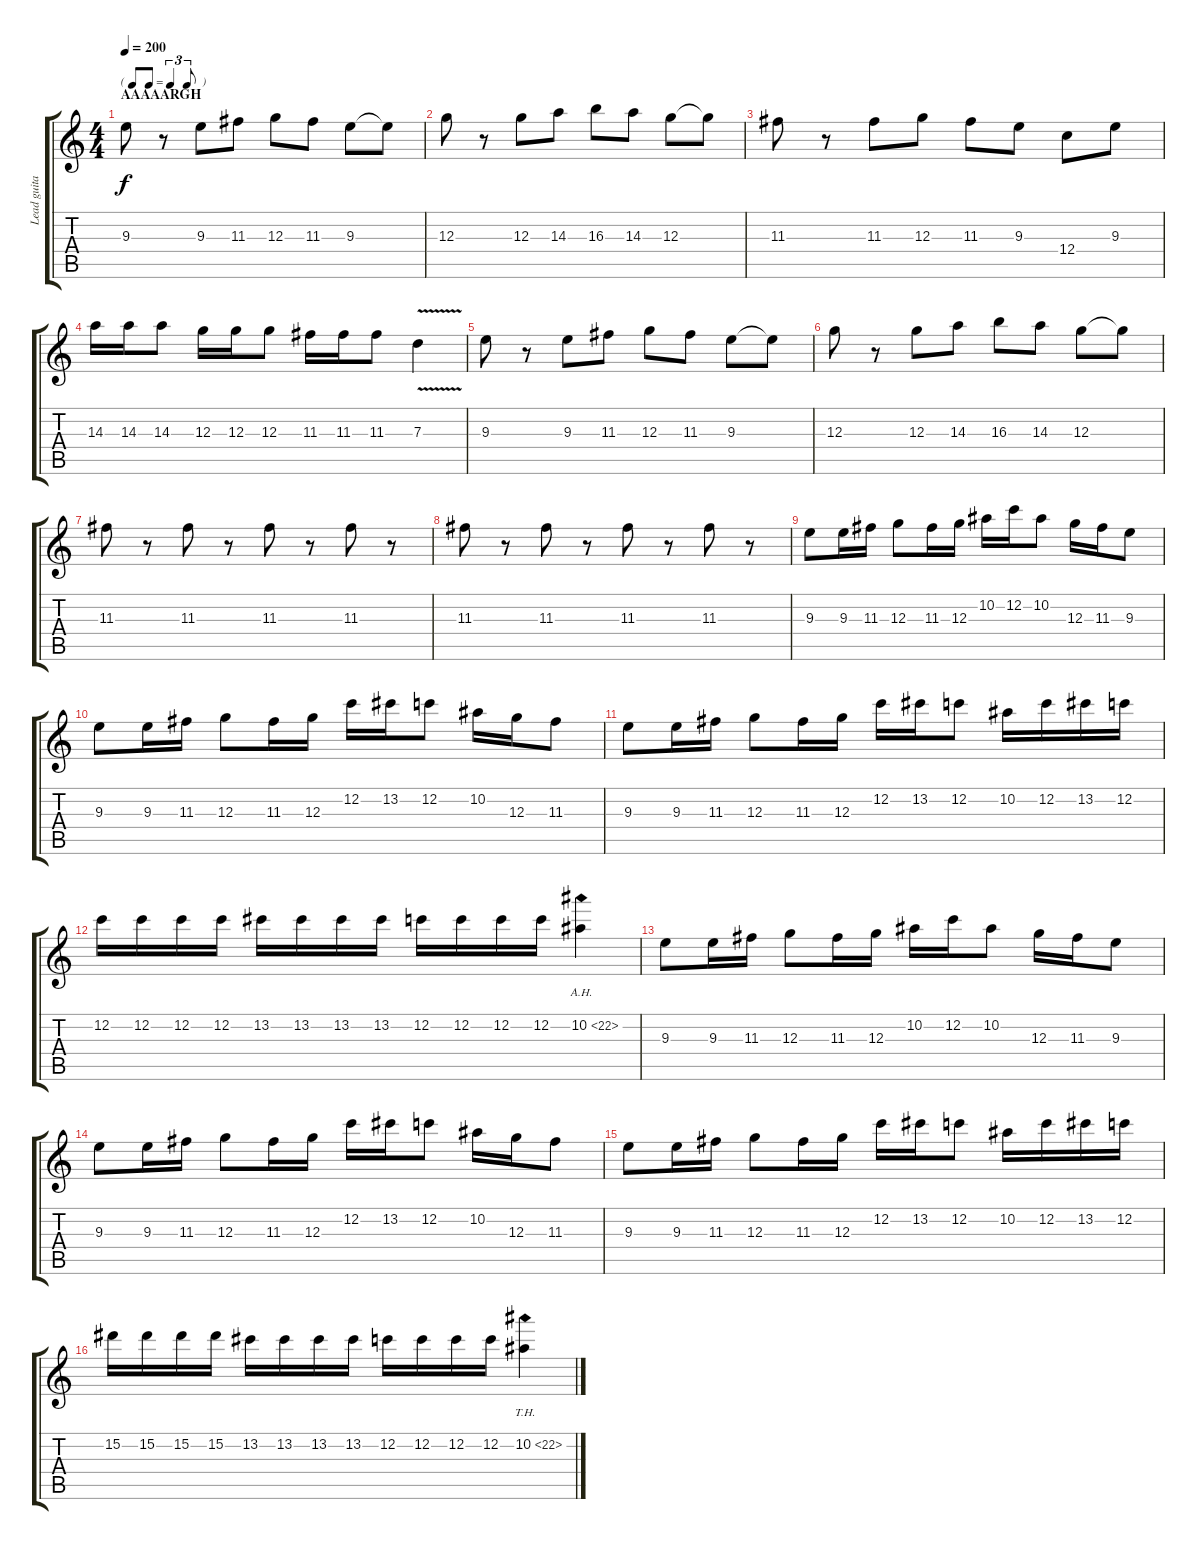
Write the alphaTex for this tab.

\track ("Lead guitar (dickface)" "Lead guita") {instrument distortionguitar}
\staff {score tabs}
\tuning (Eb4 C4 G3 C3 G2 C2) {hide}
\ts (4 4)
\tf triplet8th
\section ("" "AAAAARGH")
\tempo 200
\clef g2
\ks c
9.3.8{dy f instrument distortionguitar} r.8 9.3.8 11.3.8 12.3.8 11.3.8 9.3.8 9.3{t}.8 |
12.3.8 r.8 12.3.8 14.3.8 16.3.8 14.3.8 12.3.8 12.3{t}.8 |
11.3.8 r.8 11.3.8 12.3.8 11.3.8 9.3.8 12.4.8 9.3.8 |
14.3.16 14.3.16 14.3.8 12.3.16 12.3.16 12.3.8 11.3.16 11.3.16 11.3.8 7.3{v}.4 |
9.3.8 r.8 9.3.8 11.3.8 12.3.8 11.3.8 9.3.8 9.3{t}.8 |
12.3.8 r.8 12.3.8 14.3.8 16.3.8 14.3.8 12.3.8 12.3{t}.8 |
11.3.8 r.8 11.3.8 r.8 11.3.8 r.8 11.3.8 r.8 |
11.3.8 r.8 11.3.8 r.8 11.3.8 r.8 11.3.8 r.8 |
9.3.8{volume 15} 9.3.16 11.3.16 12.3.8 11.3.16 12.3.16 10.2.16 12.2.16 10.2.8 12.3.16 11.3.16 9.3.8 |
9.3.8 9.3.16 11.3.16 12.3.8 11.3.16 12.3.16 12.2.16 13.2.16 12.2.8 10.2.16 12.3.16 11.3.8 |
9.3.8 9.3.16 11.3.16 12.3.8 11.3.16 12.3.16 12.2.16 13.2.16 12.2.8 10.2.16 12.2.16 13.2.16 12.2.16 |
12.2.16 12.2.16 12.2.16 12.2.16 13.2.16 13.2.16 13.2.16 13.2.16 12.2.16 12.2.16 12.2.16 12.2.16 10.2{ah 12}.4 |
9.3.8 9.3.16 11.3.16 12.3.8 11.3.16 12.3.16 10.2.16 12.2.16 10.2.8 12.3.16 11.3.16 9.3.8 |
9.3.8 9.3.16 11.3.16 12.3.8 11.3.16 12.3.16 12.2.16 13.2.16 12.2.8 10.2.16 12.3.16 11.3.8 |
9.3.8 9.3.16 11.3.16 12.3.8 11.3.16 12.3.16 12.2.16 13.2.16 12.2.8 10.2.16 12.2.16 13.2.16 12.2.16 |
15.2.16 15.2.16 15.2.16 15.2.16 13.2.16 13.2.16 13.2.16 13.2.16 12.2.16 12.2.16 12.2.16 12.2.16 10.2{th 12}.4
